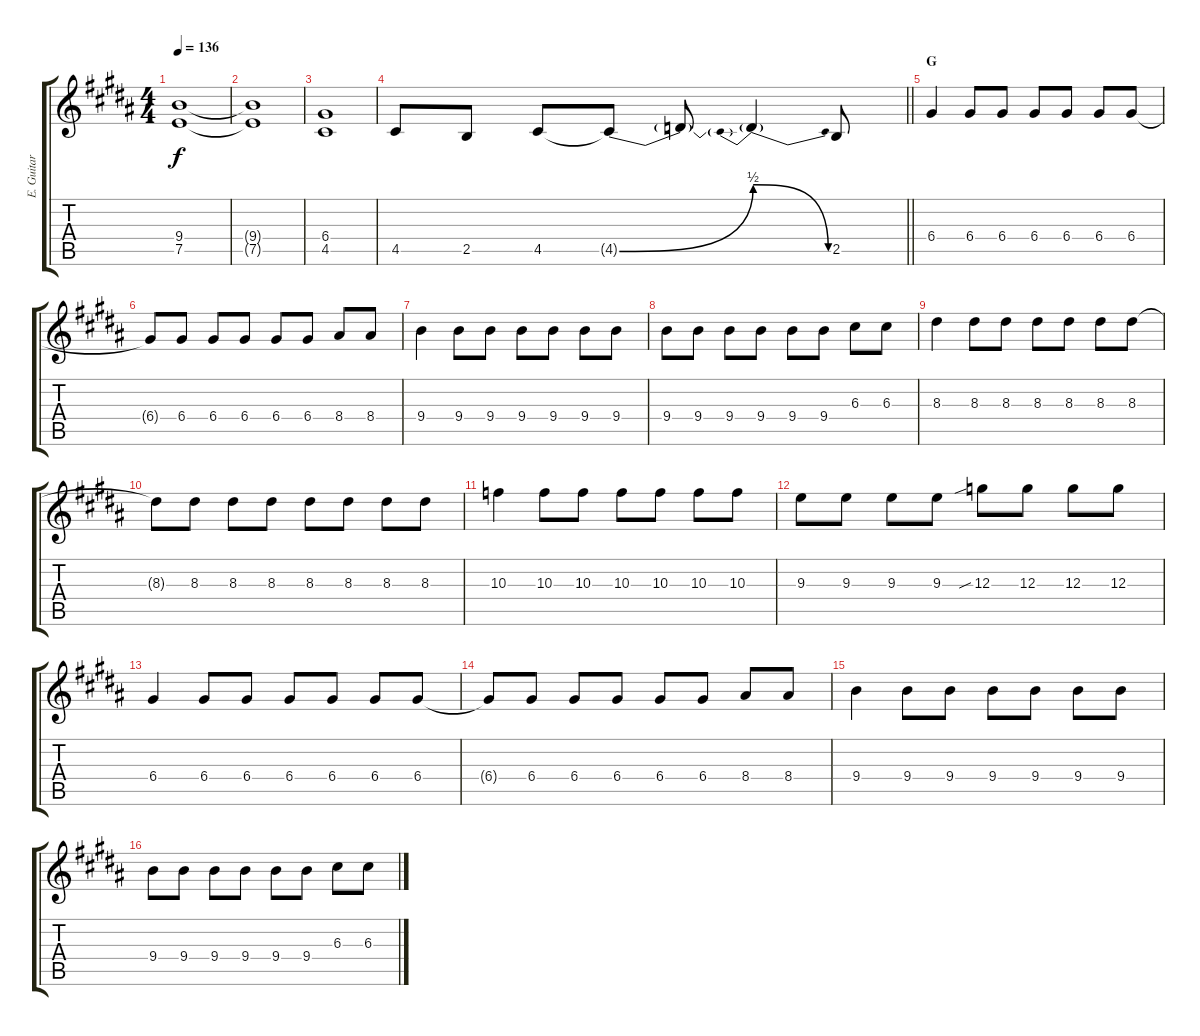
\track ("E. Guitar II" "E. Guitar ") {instrument overdrivenguitar}
\staff {score tabs}
\tuning (E4 B3 G3 D3 A2 D2) {hide}
\ts (4 4)
\tempo 136
\clef g2
\ks b
(9.4 7.5).1{dy f} |
(9.4{t} 7.5{t}).1 |
(6.4 4.5).1 |
\barLineRight lightlight
4.5.8 2.5.8 4.5.8 4.5{be (bend 0 0 60 2) t}.8 4.5{t}.8 4.5{be (prebendrelease 0 2 60 0) t}.4 2.5.8 |
\section ("" "G")
6.4.4 6.4.8 6.4.8 6.4.8 6.4.8 6.4.8 6.4.8 |
6.4{t}.8 6.4.8 6.4.8 6.4.8 6.4.8 6.4.8 8.4.8 8.4.8 |
9.4.4 9.4.8 9.4.8 9.4.8 9.4.8 9.4.8 9.4.8 |
9.4.8 9.4.8 9.4.8 9.4.8 9.4.8 9.4.8 6.3.8 6.3.8 |
8.3.4 8.3.8 8.3.8 8.3.8 8.3.8 8.3.8 8.3.8 |
8.3{t}.8 8.3.8 8.3.8 8.3.8 8.3.8 8.3.8 8.3.8 8.3.8 |
10.3.4 10.3.8 10.3.8 10.3.8 10.3.8 10.3.8 10.3.8 |
9.3.8 9.3.8 9.3.8 9.3.8 12.3{sib}.8 12.3.8 12.3.8 12.3.8 |
6.4.4 6.4.8 6.4.8 6.4.8 6.4.8 6.4.8 6.4.8 |
6.4{t}.8 6.4.8 6.4.8 6.4.8 6.4.8 6.4.8 8.4.8 8.4.8 |
9.4.4 9.4.8 9.4.8 9.4.8 9.4.8 9.4.8 9.4.8 |
9.4.8 9.4.8 9.4.8 9.4.8 9.4.8 9.4.8 6.3.8 6.3.8
